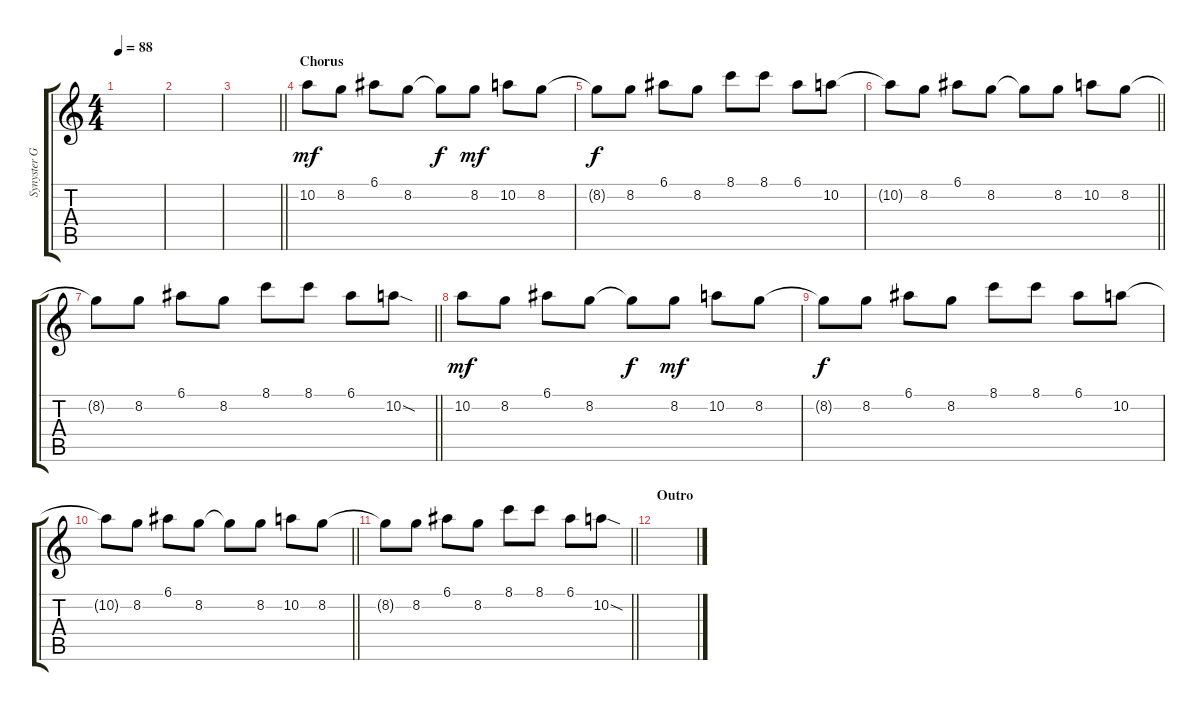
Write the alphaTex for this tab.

\track ("Synyster Gates (Lead)" "Synyster G") {instrument distortionguitar}
\staff {score tabs}
\tuning (E4 B3 G3 D3 A2 D2) {hide}
\ts (4 4)
\tempo 88
\clef g2
\ks c
|
|
\barLineRight lightlight
|
\section ("" "Chorus")
10.2.8{dy mf} 8.2.8 6.1.8 8.2.8 8.2{t}.8{dy f} 8.2.8{dy mf} 10.2.8 8.2.8 |
8.2{t}.8{dy f} 8.2.8 6.1.8 8.2.8 8.1.8 8.1.8 6.1.8 10.2.8 |
\barLineRight lightlight
10.2{t}.8 8.2.8 6.1.8 8.2.8 8.2{t}.8 8.2.8 10.2.8 8.2.8 |
\barLineRight lightlight
8.2{t}.8 8.2.8 6.1.8 8.2.8 8.1.8 8.1.8 6.1.8 10.2{sod}.8 |
10.2.8{dy mf} 8.2.8 6.1.8 8.2.8 8.2{t}.8{dy f} 8.2.8{dy mf} 10.2.8 8.2.8 |
8.2{t}.8{dy f} 8.2.8 6.1.8 8.2.8 8.1.8 8.1.8 6.1.8 10.2.8 |
\barLineRight lightlight
10.2{t}.8 8.2.8 6.1.8 8.2.8 8.2{t}.8 8.2.8 10.2.8 8.2.8 |
\barLineRight lightlight
8.2{t}.8 8.2.8 6.1.8 8.2.8 8.1.8 8.1.8 6.1.8 10.2{sod}.8 |
\section ("" "Outro")
